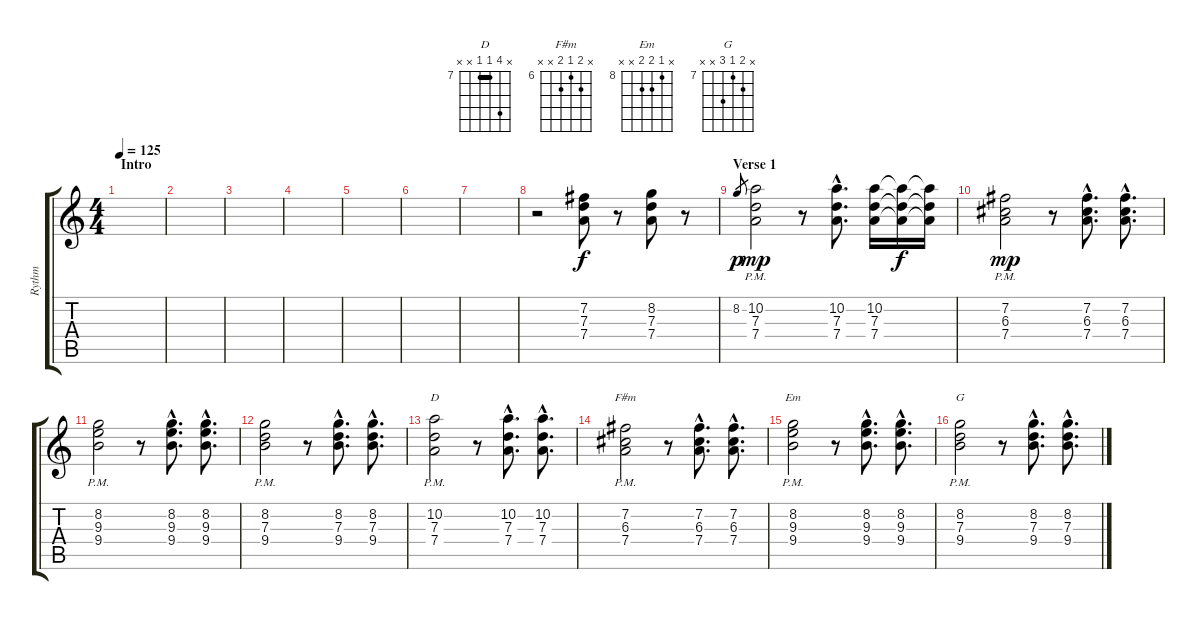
\track ("Rythm" "Rythm") {instrument acousticguitarsteel}
\staff {score tabs}
\tuning (E4 B3 G3 D3 A2 E2) {hide}
\chord ("D" x 10 7 7 x x) {firstfret 7 barre 7}
\chord ("F#m" x 7 6 7 x x) {firstfret 6}
\chord ("Em" x 8 9 9 x x) {firstfret 8}
\chord ("G" x 8 7 9 x x) {firstfret 7}
\ts (4 4)
\section ("" "Intro")
\tempo 125
\clef g2
\ks c
|
|
|
|
|
|
|
r.2 (7.2 7.3 7.4).8 r.8 (8.2 7.3 7.4).8 r.8 |
\section ("" "Verse 1")
8.2.8{gr dy p} (10.2 7.3 7.4{pm}).2{dy mp} r.8 (10.2{hac} 7.3{hac} 7.4{hac}).8{d} (10.2 7.3 7.4).16 (10.2{t} 7.3{t} 7.4{t}).16{dy f} (10.2{t} 7.3{t} 7.4{t}).16 |
(7.2 6.3 7.4{pm}).2{dy mp} r.8 (7.2{hac} 6.3{hac} 7.4{hac}).8{d} (7.2{hac} 6.3{hac} 7.4{hac}).8{d} |
(8.2 9.3 9.4{pm}).2 r.8 (8.2{hac} 9.3{hac} 9.4{hac}).8{d} (8.2{hac} 9.3{hac} 9.4{hac}).8{d} |
(8.2 7.3{pm} 9.4).2 r.8 (8.2{hac} 7.3{hac} 9.4{hac}).8{d} (8.2{hac} 7.3{hac} 9.4{hac}).8{d} |
(10.2 7.3 7.4{pm}).2{ch "D"} r.8 (10.2{hac} 7.3{hac} 7.4{hac}).8{d} (10.2{hac} 7.3{hac} 7.4{hac}).8{d} |
(7.2 6.3 7.4{pm}).2{ch "F#m"} r.8 (7.2{hac} 6.3{hac} 7.4{hac}).8{d} (7.2{hac} 6.3{hac} 7.4{hac}).8{d} |
(8.2 9.3 9.4{pm}).2{ch "Em"} r.8 (8.2{hac} 9.3{hac} 9.4{hac}).8{d} (8.2{hac} 9.3{hac} 9.4{hac}).8{d} |
(8.2 7.3{pm} 9.4).2{ch "G"} r.8 (8.2{hac} 7.3{hac} 9.4{hac}).8{d} (8.2{hac} 7.3{hac} 9.4{hac}).8{d}
